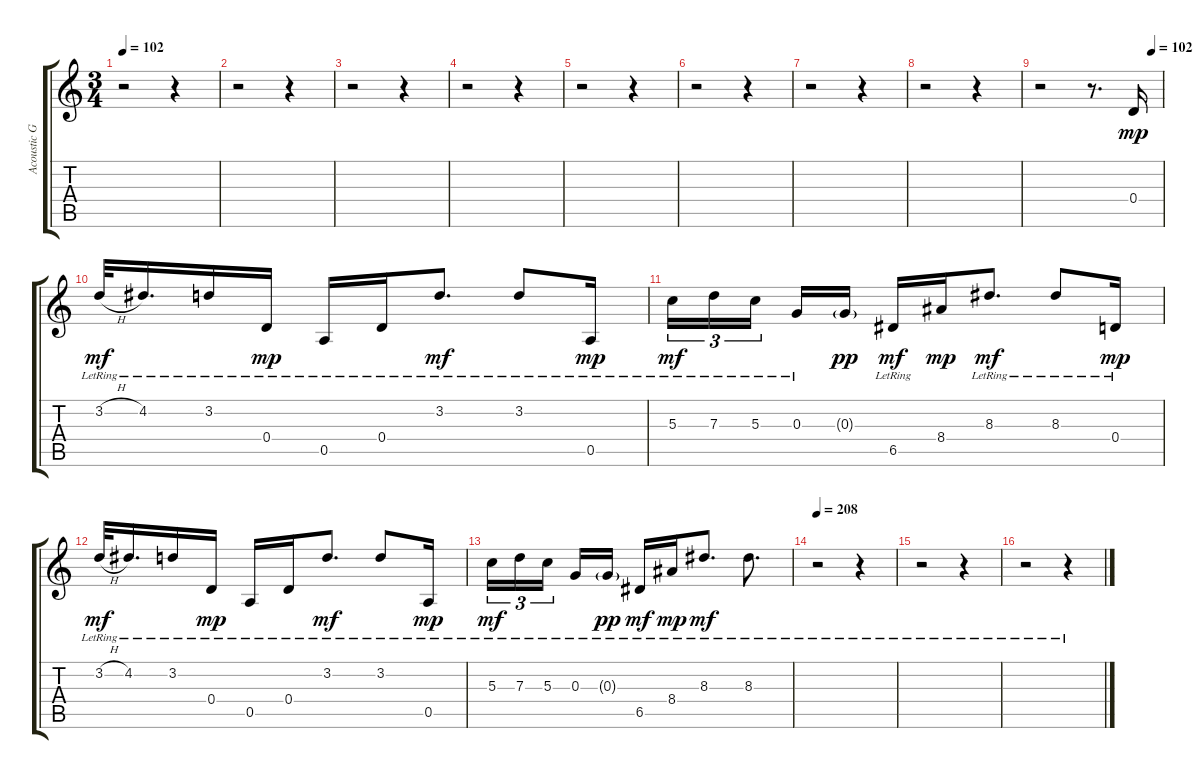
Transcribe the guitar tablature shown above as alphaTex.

\track ("Acoustic Guitar 2" "Acoustic G") {instrument acousticguitarsteel}
\staff {score tabs}
\tuning (E4 B3 G3 D3 A2 E2) {hide}
\ts (3 4)
\tempo 102
\clef g2
\ks c
r.2{dy ff} r.4 |
r.2 r.4 |
r.2 r.4 |
r.2 r.4 |
r.2 r.4 |
r.2 r.4 |
r.2 r.4 |
r.2 r.4 |
\tempo (102 0.9166666666666666)
r.2 r.8{d} 0.4.16{dy mp volume 11} |
3.2{h lr}.32{dy mf} 4.2{lr}.16{d} 3.2{lr}.16 0.4{lr}.16{dy mp} 0.5{lr}.16 0.4{lr}.16 3.2{lr}.8{d dy mf} 3.2{lr}.8 0.5{lr}.16{dy mp} |
5.3{lr}.16{tu (3 2) dy mf} 7.3{lr}.16{tu (3 2)} 5.3{lr}.16{tu (3 2) beam splitsecondary} 0.3{lr}.16 0.3{g}.16{dy pp} 6.5{lr}.16{dy mf} 8.4.16{dy mp} 8.3{lr}.8{d dy mf} 8.3{lr}.8 0.4{lr}.16{dy mp} |
3.2{h lr}.32{dy mf} 4.2{lr}.16{d} 3.2{lr}.16 0.4{lr}.16{dy mp} 0.5{lr}.16 0.4{lr}.16 3.2{lr}.8{d dy mf} 3.2{lr}.8 0.5{lr}.16{dy mp} |
5.3{lr}.16{tu (3 2) dy mf} 7.3{lr}.16{tu (3 2)} 5.3{lr}.16{tu (3 2) beam splitsecondary} 0.3{lr}.16 0.3{g lr}.16{dy pp} 6.5{lr}.16{dy mf} 8.4{lr}.16{dy mp} 8.3{lr}.8{d dy mf} 8.3{lr}.8{d} |
\tempo 208
r.2 r.4 |
r.2 r.4 |
r.2 r.4
